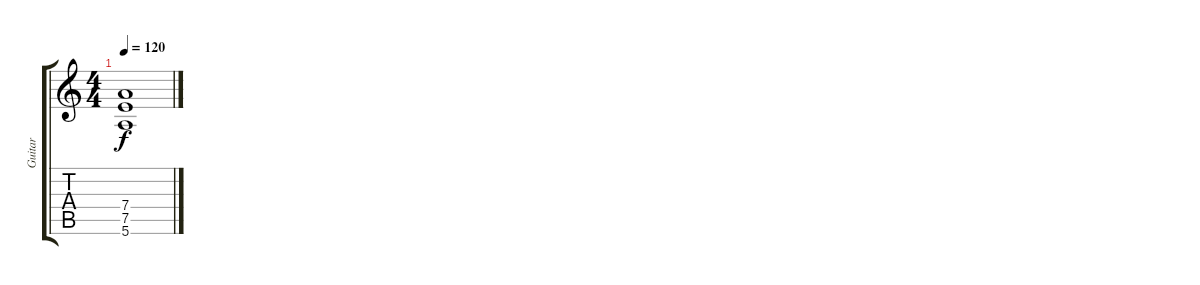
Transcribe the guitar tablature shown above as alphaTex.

\track ("Guitar" "Guitar") {instrument distortionguitar}
\staff {score tabs}
\tuning (E4 B3 G3 D3 A2 E2) {hide}
\ts (4 4)
\tempo 120
\clef g2
\ks c
(7.4{t} 7.5{t} 5.6{t}).1{dy f}
